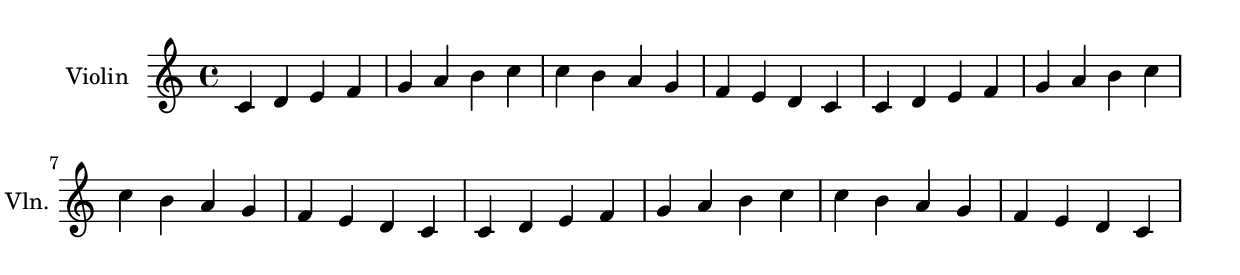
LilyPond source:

\version "2.24.0"

\new Staff \with {
  instrumentName = #"Violin "
  shortInstrumentName = #"Vln. "
} \relative c'
{ c4 d e f | g a b c | c b a g | f e d c
  c4 d e f | g a b c | c b a g | f e d c 
  c4 d e f | g a b c | c b a g | f e d c }
